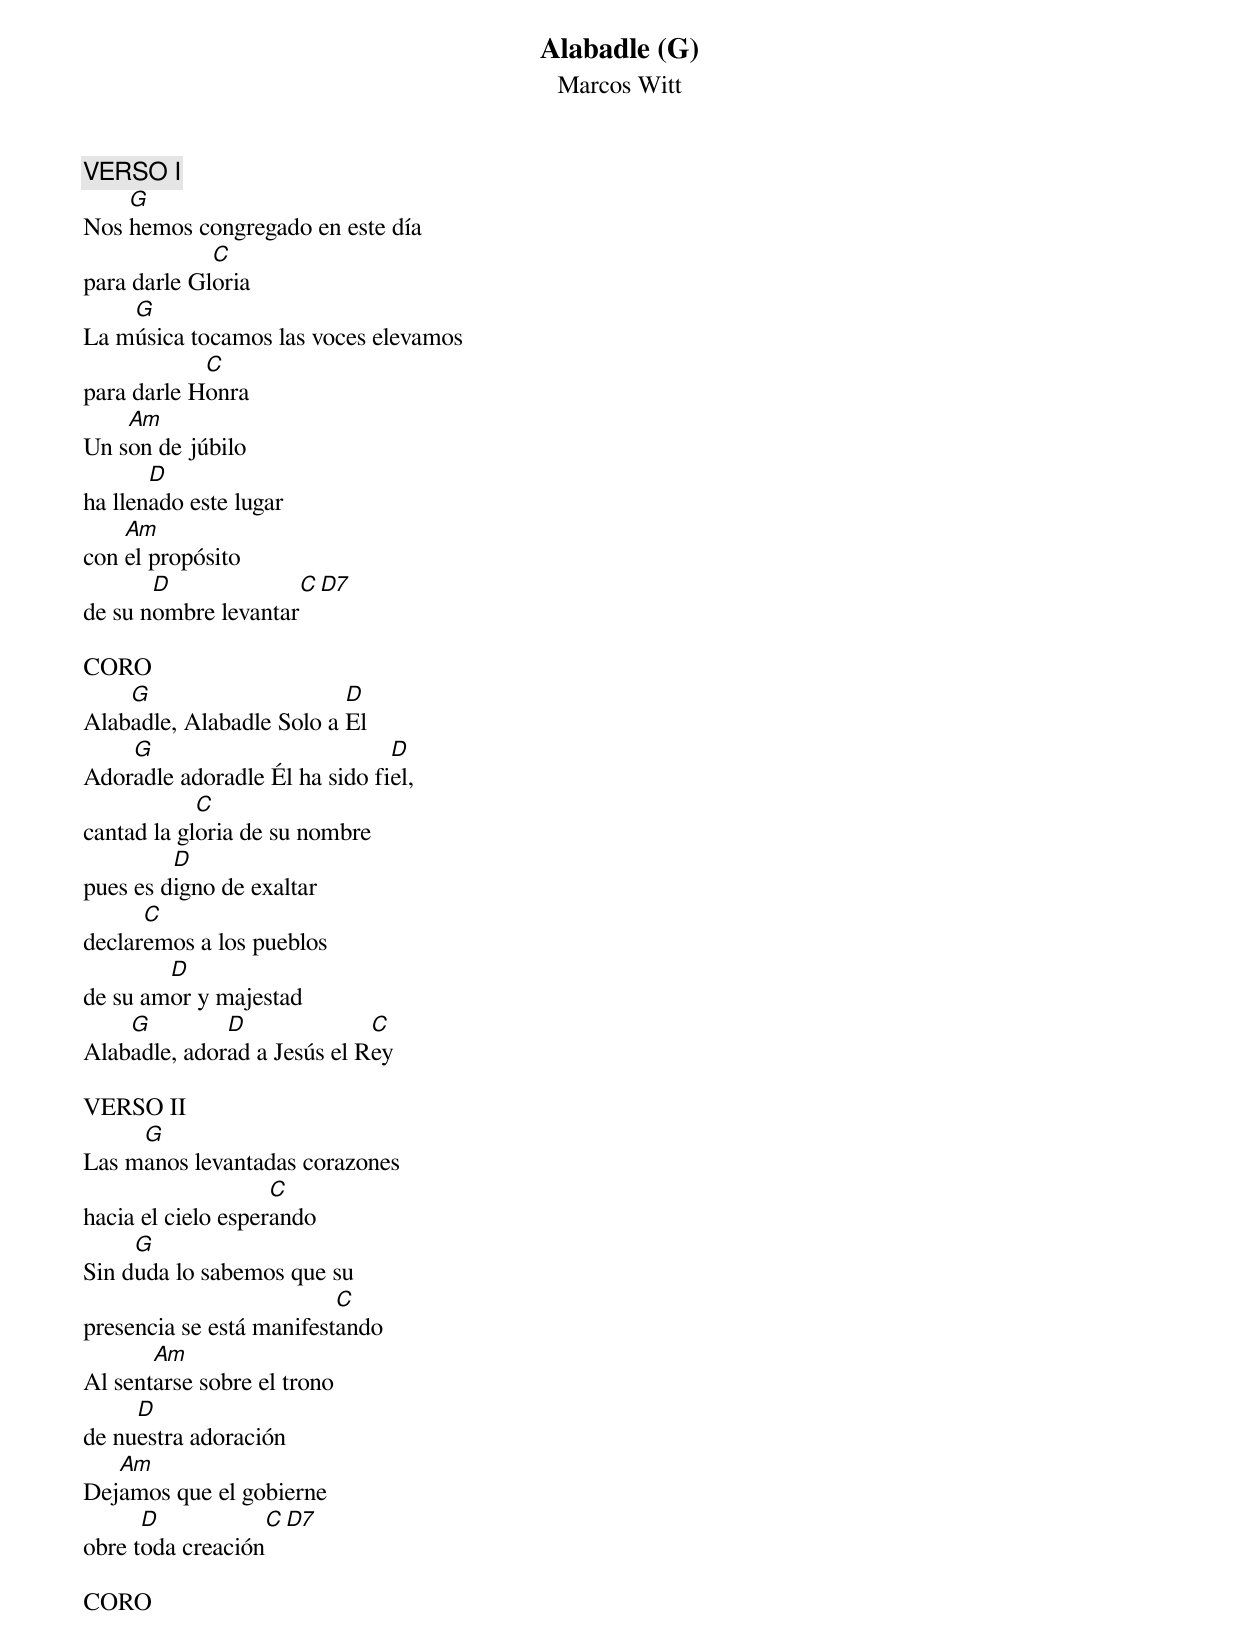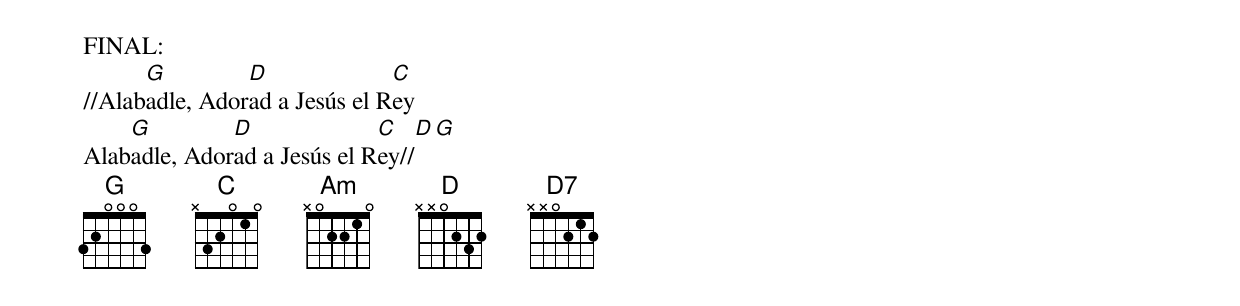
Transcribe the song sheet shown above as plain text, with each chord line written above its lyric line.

Alabadle (G)
Marcos Witt

VERSO I
    G
Nos hemos congregado en este día
             C
para darle Gloria
    G
La música tocamos las voces elevamos
            C
para darle Honra
    Am
Un son de júbilo
       D
ha llenado este lugar
    Am
con el propósito
       D               C D7
de su nombre levantar

CORO
    G                     D
Alabadle, Alabadle Solo a El
    G                          D
Adoradle adoradle Él ha sido fiel,
            C
cantad la gloria de su nombre
         D
pues es digno de exaltar
      C
declaremos a los pueblos
        D
de su amor y majestad
    G         D              C
Alabadle, adorad a Jesús el Rey

VERSO II
     G
Las manos levantadas corazones
                    C
hacia el cielo esperando
     G
Sin duda lo sabemos que su
                          C
presencia se está manifestando
       Am
Al sentarse sobre el trono
     D
de nuestra adoración
   Am
Dejamos que el gobierne
      D            C D7
obre toda creación

CORO

FINAL:
      G         D              C
//Alabadle, Adorad a Jesús el Rey
    G         D              C    D G
Alabadle, Adorad a Jesús el Rey//
